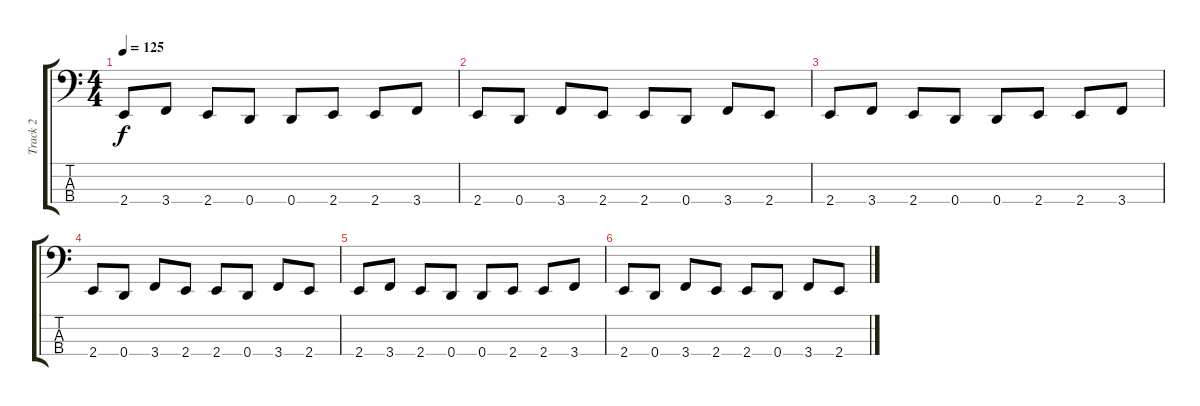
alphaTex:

\track ("Track 2" "Track 2") {instrument electricbassfinger}
\staff {score tabs}
\tuning (G2 D2 A1 D1) {hide}
\ts (4 4)
\tempo 125
\clef f4
\ks c
2.4.8{dy f} 3.4.8 2.4.8 0.4.8 0.4.8 2.4.8 2.4.8 3.4.8 |
2.4.8 0.4.8 3.4.8 2.4.8 2.4.8 0.4.8 3.4.8 2.4.8 |
2.4.8{volume 0} 3.4.8 2.4.8 0.4.8 0.4.8 2.4.8 2.4.8 3.4.8 |
2.4.8 0.4.8 3.4.8 2.4.8 2.4.8 0.4.8 3.4.8 2.4.8 |
2.4.8 3.4.8 2.4.8 0.4.8 0.4.8 2.4.8 2.4.8 3.4.8 |
2.4.8 0.4.8 3.4.8 2.4.8 2.4.8 0.4.8 3.4.8 2.4.8
